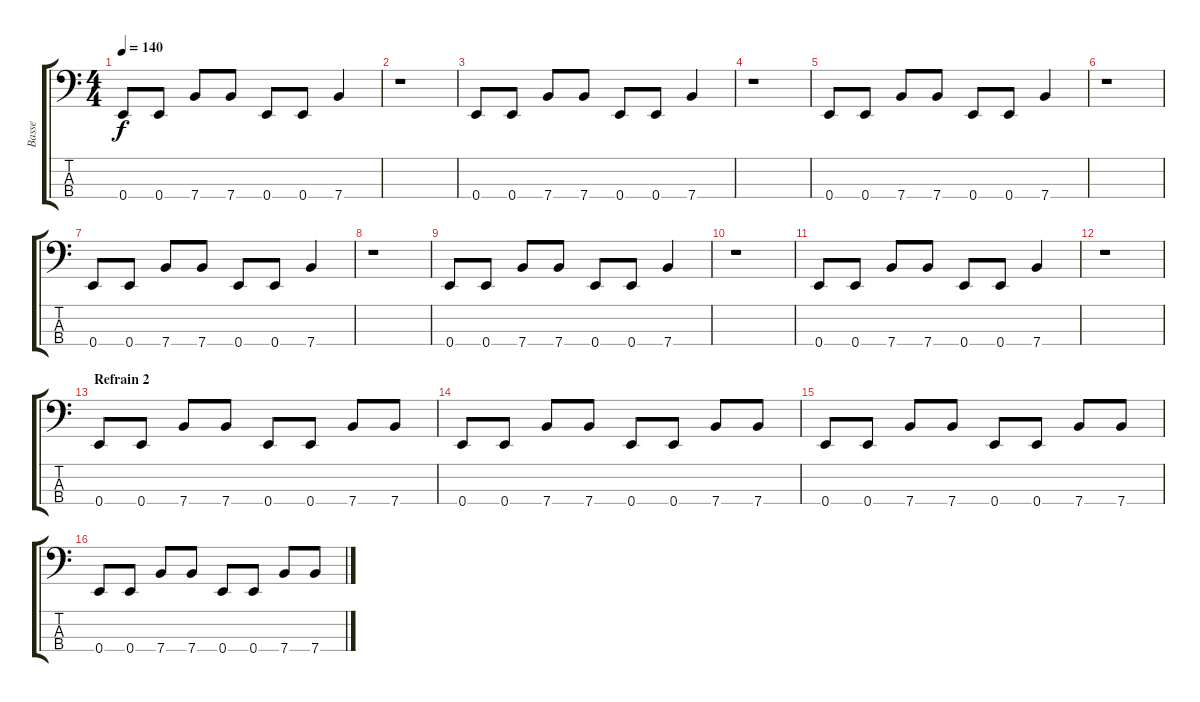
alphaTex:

\track ("Basse " "Basse ") {instrument electricbassfinger}
\staff {score tabs}
\tuning (G2 D2 A1 E1) {hide}
\ts (4 4)
\tempo 140
\clef f4
\ks c
0.4.8{dy f} 0.4.8 7.4.8 7.4.8 0.4.8 0.4.8 7.4.4 |
r.1 |
0.4.8 0.4.8 7.4.8 7.4.8 0.4.8 0.4.8 7.4.4 |
r.1 |
0.4.8 0.4.8 7.4.8 7.4.8 0.4.8 0.4.8 7.4.4 |
r.1 |
0.4.8 0.4.8 7.4.8 7.4.8 0.4.8 0.4.8 7.4.4 |
r.1 |
0.4.8 0.4.8 7.4.8 7.4.8 0.4.8 0.4.8 7.4.4 |
r.1 |
0.4.8 0.4.8 7.4.8 7.4.8 0.4.8 0.4.8 7.4.4 |
r.1 |
\section ("" "Refrain 2")
0.4.8 0.4.8 7.4.8 7.4.8 0.4.8 0.4.8 7.4.8 7.4.8 |
0.4.8 0.4.8 7.4.8 7.4.8 0.4.8 0.4.8 7.4.8 7.4.8 |
0.4.8 0.4.8 7.4.8 7.4.8 0.4.8 0.4.8 7.4.8 7.4.8 |
0.4.8 0.4.8 7.4.8 7.4.8 0.4.8 0.4.8 7.4.8 7.4.8
